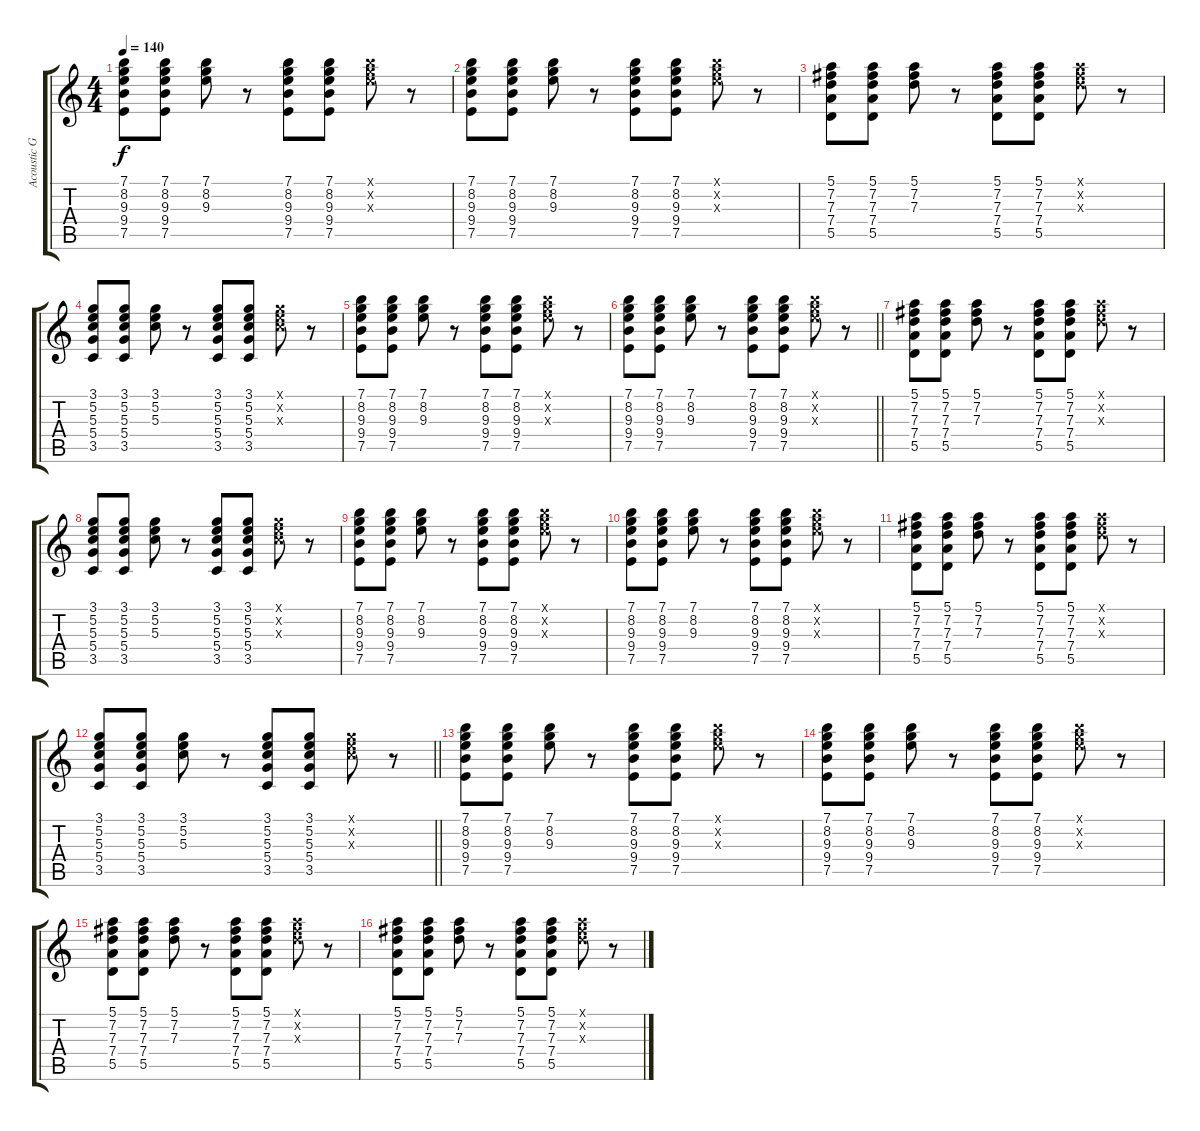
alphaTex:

\track ("Acoustic Guitar" "Acoustic G") {instrument acousticguitarsteel}
\staff {score tabs}
\tuning (E4 B3 G3 D3 A2 E2) {hide}
\ts (4 4)
\tempo 140
\clef g2
\ks c
(7.1 8.2 9.3 9.4 7.5).8{dy f} (7.1 8.2 9.3 9.4 7.5).8 (7.1 8.2 9.3).8 r.8 (7.1 8.2 9.3 9.4 7.5).8 (7.1 8.2 9.3 9.4 7.5).8 (7.1{x} 8.2{x} 9.3{x}).8 r.8 |
(7.1 8.2 9.3 9.4 7.5).8 (7.1 8.2 9.3 9.4 7.5).8 (7.1 8.2 9.3).8 r.8 (7.1 8.2 9.3 9.4 7.5).8 (7.1 8.2 9.3 9.4 7.5).8 (7.1{x} 8.2{x} 9.3{x}).8 r.8 |
(5.1 7.2 7.3 7.4 5.5).8 (5.1 7.2 7.3 7.4 5.5).8 (5.1 7.2 7.3).8 r.8 (5.1 7.2 7.3 7.4 5.5).8 (5.1 7.2 7.3 7.4 5.5).8 (5.1{x} 7.2{x} 7.3{x}).8 r.8 |
(3.1 5.2 5.3 5.4 3.5).8 (3.1 5.2 5.3 5.4 3.5).8 (3.1 5.2 5.3).8 r.8 (3.1 5.2 5.3 5.4 3.5).8 (3.1 5.2 5.3 5.4 3.5).8 (3.1{x} 5.2{x} 5.3{x}).8 r.8 |
(7.1 8.2 9.3 9.4 7.5).8 (7.1 8.2 9.3 9.4 7.5).8 (7.1 8.2 9.3).8 r.8 (7.1 8.2 9.3 9.4 7.5).8 (7.1 8.2 9.3 9.4 7.5).8 (7.1{x} 8.2{x} 9.3{x}).8 r.8 |
\barLineRight lightlight
(7.1 8.2 9.3 9.4 7.5).8 (7.1 8.2 9.3 9.4 7.5).8 (7.1 8.2 9.3).8 r.8 (7.1 8.2 9.3 9.4 7.5).8 (7.1 8.2 9.3 9.4 7.5).8 (7.1{x} 8.2{x} 9.3{x}).8 r.8 |
(5.1 7.2 7.3 7.4 5.5).8 (5.1 7.2 7.3 7.4 5.5).8 (5.1 7.2 7.3).8 r.8 (5.1 7.2 7.3 7.4 5.5).8 (5.1 7.2 7.3 7.4 5.5).8 (5.1{x} 7.2{x} 7.3{x}).8 r.8 |
(3.1 5.2 5.3 5.4 3.5).8 (3.1 5.2 5.3 5.4 3.5).8 (3.1 5.2 5.3).8 r.8 (3.1 5.2 5.3 5.4 3.5).8 (3.1 5.2 5.3 5.4 3.5).8 (3.1{x} 5.2{x} 5.3{x}).8 r.8 |
(7.1 8.2 9.3 9.4 7.5).8 (7.1 8.2 9.3 9.4 7.5).8 (7.1 8.2 9.3).8 r.8 (7.1 8.2 9.3 9.4 7.5).8 (7.1 8.2 9.3 9.4 7.5).8 (7.1{x} 8.2{x} 9.3{x}).8 r.8 |
(7.1 8.2 9.3 9.4 7.5).8 (7.1 8.2 9.3 9.4 7.5).8 (7.1 8.2 9.3).8 r.8 (7.1 8.2 9.3 9.4 7.5).8 (7.1 8.2 9.3 9.4 7.5).8 (7.1{x} 8.2{x} 9.3{x}).8 r.8 |
(5.1 7.2 7.3 7.4 5.5).8 (5.1 7.2 7.3 7.4 5.5).8 (5.1 7.2 7.3).8 r.8 (5.1 7.2 7.3 7.4 5.5).8 (5.1 7.2 7.3 7.4 5.5).8 (5.1{x} 7.2{x} 7.3{x}).8 r.8 |
\barLineRight lightlight
(3.1 5.2 5.3 5.4 3.5).8 (3.1 5.2 5.3 5.4 3.5).8 (3.1 5.2 5.3).8 r.8 (3.1 5.2 5.3 5.4 3.5).8 (3.1 5.2 5.3 5.4 3.5).8 (3.1{x} 5.2{x} 5.3{x}).8 r.8 |
\section ("" "")
(7.1 8.2 9.3 9.4 7.5).8 (7.1 8.2 9.3 9.4 7.5).8 (7.1 8.2 9.3).8 r.8 (7.1 8.2 9.3 9.4 7.5).8 (7.1 8.2 9.3 9.4 7.5).8 (7.1{x} 8.2{x} 9.3{x}).8 r.8 |
(7.1 8.2 9.3 9.4 7.5).8 (7.1 8.2 9.3 9.4 7.5).8 (7.1 8.2 9.3).8 r.8 (7.1 8.2 9.3 9.4 7.5).8 (7.1 8.2 9.3 9.4 7.5).8 (7.1{x} 8.2{x} 9.3{x}).8 r.8 |
(5.1 7.2 7.3 7.4 5.5).8 (5.1 7.2 7.3 7.4 5.5).8 (5.1 7.2 7.3).8 r.8 (5.1 7.2 7.3 7.4 5.5).8 (5.1 7.2 7.3 7.4 5.5).8 (5.1{x} 7.2{x} 7.3{x}).8 r.8 |
(5.1 7.2 7.3 7.4 5.5).8 (5.1 7.2 7.3 7.4 5.5).8 (5.1 7.2 7.3).8 r.8 (5.1 7.2 7.3 7.4 5.5).8 (5.1 7.2 7.3 7.4 5.5).8 (5.1{x} 7.2{x} 7.3{x}).8 r.8
